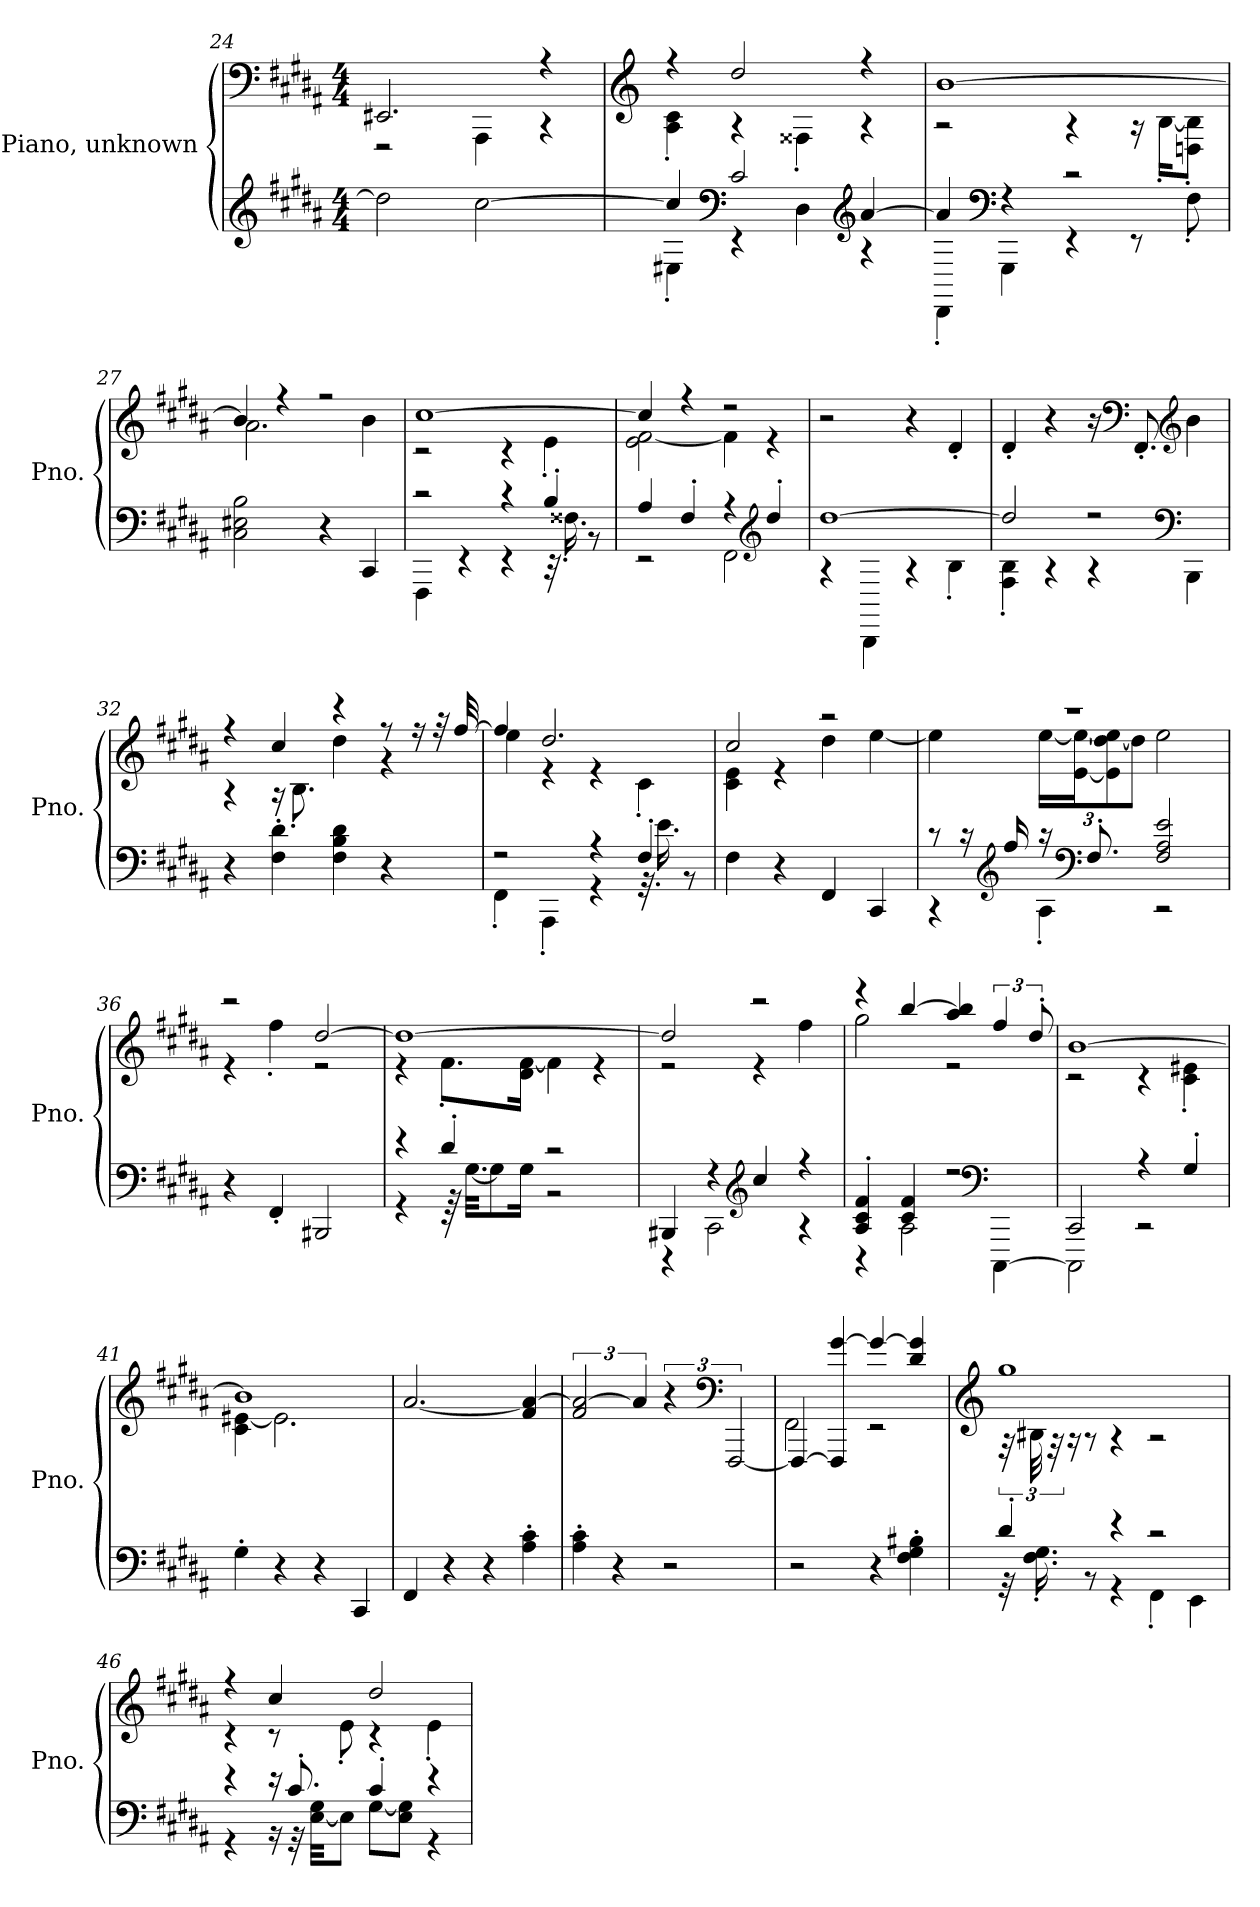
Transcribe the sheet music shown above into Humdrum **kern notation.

**kern	**kern
*part1	*part1
*staff2	*staff1
*I"Piano, unknown	*
*I'Pno.	*
*clefG2	*clefF4
*k[f#c#g#d#a#]	*k[f#c#g#d#a#]
*M4/4	*M4/4
=24	=24
*	*^
2dd#\]	2.EE#X/	2r
[2cc#\	.	4AAA#\
.	4r	4r
=25	=25	=25
*	*clefG2	*
*^	*	*
4cc#/]	4E#X'\	4r	4A#\' 4c#\'
*clefF4	*	*	*
2c#/	4r	2dd#/	4r
.	4D#\	.	4F##X'\
*clefG2	*	*	*
[4a#/	4r	4r	4r
=26	=26	=26	=26
4a#/]	4DD#'\	[1b	2r
*clefF4	*	*	*
4r	4GGG#\	.	.
2r	4r	.	4r
.	8r	.	16r
.	.	.	[16B'\KL
.	8F#'\	.	8Dn\' 8B\]'J
*v	*v	*	*
=27	=27	=27
2C#\ 2E#X\ 2B\	4b/]	2.a#\
.	4r	.
4r	2r	.
4CC#/	.	4b\
!!LO:LB:g=z	!!
=28	=28	=28
*^	*	*
2r	4FFF#\	[1cc#	2r
.	4r	.	.
4r	4r	.	4r
4B'/	32r	.	4e'\
.	16.F##X'\	.	.
.	8r	.	.
=29	=29	=29	=29
4A#/	2r	4cc#/]	2e\ [2f#\
4F#'/	.	4r	.
4r	2FF#\	2r	4f#\]
*clefG2	*	*	*
4dd#'/	.	.	4r
*	*	*v	*v
=30	=30	=30
[1dd#	4r	2r
.	4BBB\	.
.	4r	4r
.	4B'\	4d#'/
=31	=31	=31
2dd#/]	4F#\' 4B\'	4d#'/
.	4r	4r
2r	4r	16r
*	*	*clefF4
.	.	8.FF#'/
*clefF4	*	*clefG2
.	4BBB\	4b\
*v	*v	*
=32	=32
*	*^
4r	4r	4r
4F#\' 4d#\'	4cc#/	16r
.	.	8.B'\
4F#\ 4B\ 4d#\	4r	4dd#\
4r	8r	4r
.	16r	.
.	32r	.
.	[32ff#/	.
!!LO:PB:g=z	!!
=33	=33	=33
*^	*	*
2r	4FF#'\	4ff#/]	4ee\
.	4AAA#'\	2.dd#/	4r
4r	4r	.	4r
4F#'/	32r	.	4c#'\
.	16.e'\	.	.
.	8r	.	.
*v	*v	*	*
=34	=34	=34
4F#\	2cc#/	4c#\ 4e\
4r	.	4r
4FF#/	2r	4dd#\
4CC#/	.	[4ee\
=35	=35	=35
*^	*	*
8r	4r	1r	4ee\]
16r	.	.	.
*clefG2	*	*	*
16ff#/	.	.	.
*	*	*	*Xbrackettup
16r	4A#'\	.	[24ee\LL
.	.	.	[24e\ 24ee\_J
*clefF4	*	*	*
8.F#'/	.	.	.
.	.	.	12e\] [12dd#\ 12ee\]
.	.	.	12dd#\J]
2F#/ 2A#/ 2e/	2r	.	2ee\
*v	*v	*	*
=36	=36	=36
4r	2r	4r
4FF#'/	.	4ff#'\
2BBB#X/	[2dd#/	2r
=37	=37	=37
*^	*	*
4r	4r	1dd#_	4r
4d#'/	64r	.	8.f#'\L
.	[32.G#\KKL	.	.
.	8G#\]	.	.
.	16G#\Jk	.	16d#\ [16f#\Jk
2r	2r	.	4f#\]
.	.	.	4r
!!LO:LB:g=z	!!
=38	=38	=38	=38
4BBB#X/	4r	2dd#/]	2r
4r	2CC#\	.	.
*clefG2	*	*	*
4cc#/	.	2r	4r
4r	4r	.	4ff#\
=39	=39	=39	=39
4A#/' 4c#/' 4f#/'	4r	4r	2gg#\
4c#/ 4f#/	2A#\	[4bb/	.
2r	.	4aa#/ 4bb/]	2r
*clefF4	*	*	*
*	*	*brackettup	*
.	[4CCC#\	6ff#/	.
.	.	12dd#'/	.
=40	=40	=40	=40
2CC#/	2CCC#\]	[1b	2r
4r	2r	.	4r
4G#'/	.	.	4c#\' 4e#X\'
*v	*v	*	*
=41	=41	=41
4G#'\	1b]	4c#\ [4e#X\
4r	.	2.e#\]
4r	.	.
4CC#/	.	.
*	*v	*v
=42	=42
4FF#/	[2.a#/
4r	.
4r	.
4A#\' 4c#\'	4f#/ 4a#/_
=43	=43
4A#\' 4c#\'	3f#/ 3a#/_
4r	.
.	6a#/]
2r	6r
*	*clefF4
.	[3FFF#/
!!LO:LB:g=z
=44	=44
*	*^
2r	4FFF#/_	2FF#\
.	4FFF#/] [4g#/	.
4r	4g#/_	2r
4F#\' 4G#\' 4B#X\'	4d#/ 4g#/]	.
=45	=45	=45
*	*clefG2	*
*^	*	*
4d#'/	32r	1gg#	48r
.	.	.	48B#X\
.	16.F#\' 16.G#\'	.	.
.	.	.	48r
.	.	.	16r
.	8r	.	8r
4r	4r	.	4r
2r	4FF#'\	.	2r
.	4EE\	.	.
=46	=46	=46	=46
4r	4r	4r	4r
16r	16r	4cc#/	8r
8.c#'/	32r	.	.
.	[32E\ 32G#\KKL	.	.
.	8E\J]	.	8e'\
4c#'/	[8G#\L	2dd#/	4r
.	8E\ 8G#\]J	.	.
4r	4r	.	4e'\
*v	*v	*	*
*	*v	*v
=	=
*-	*-
